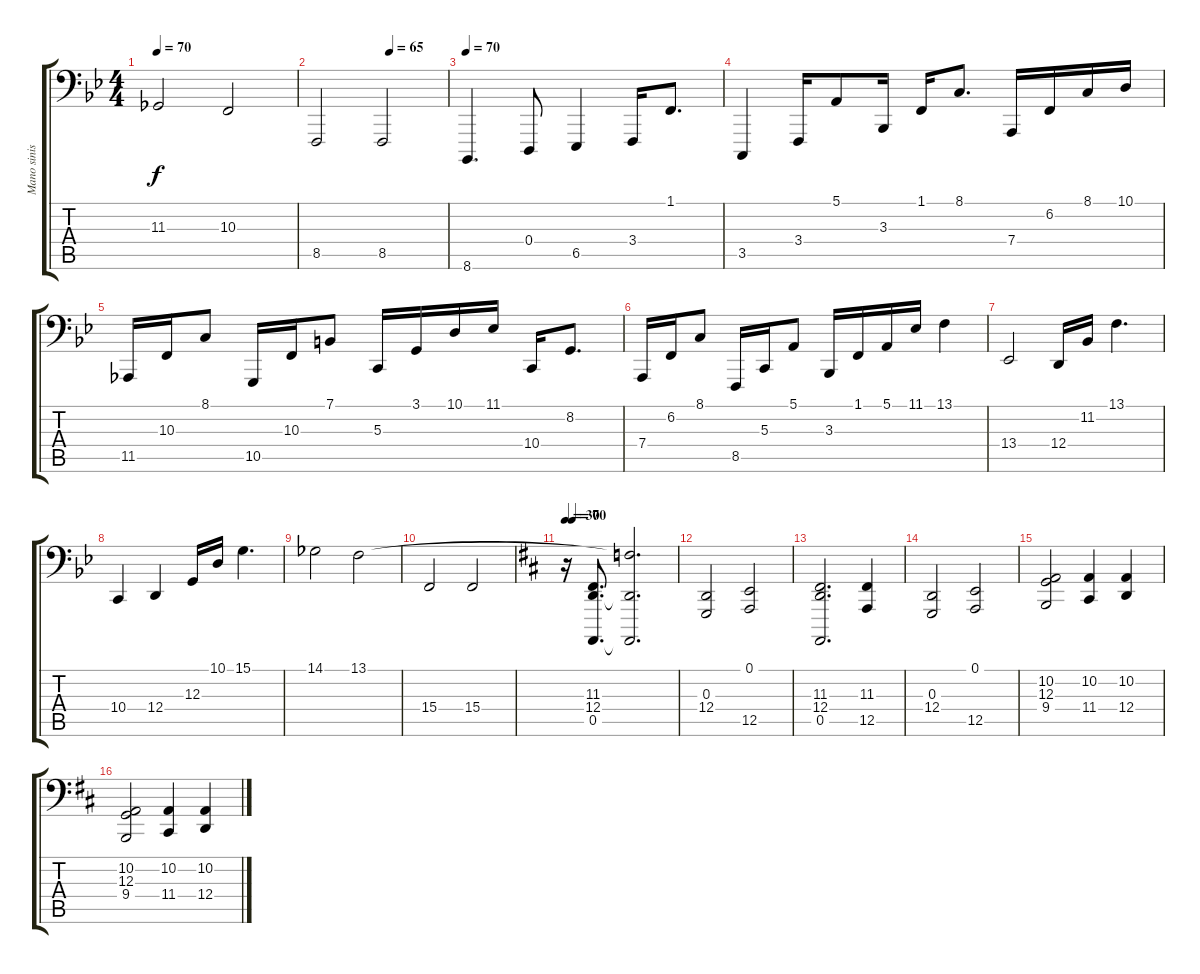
\track ("Mano sinistra" "Mano sinis") {instrument acousticgrandpiano}
\staff {score tabs}
\tuning (E2 B1 G1 D1 A0 D0) {hide}
\ts (4 4)
\tempo 70
\clef f4
\ks bb
11.3.2{dy f} 10.3.2 |
\tempo (65 0.5625)
8.5.2 8.5.2 |
\tempo 70
8.6.4{d} 0.4.8 6.5.4 3.4.16 1.1.8{d} |
3.5.4 3.4.16 5.1.8 3.3.16 1.1.16 8.1.8{d} 7.4.16 6.2.16 8.1.16 10.1.16 |
11.5.16 10.3.16 8.1.8 10.5.16 10.3.16 7.1.8 5.3.16 3.1.16 10.1.16 11.1.16 10.4.16 8.2.8{d} |
7.4.16 6.2.16 8.1.8 8.5.16 5.3.16 5.1.8 3.3.16 1.1.16 5.1.16 11.1.16 13.1.4 |
13.4.2 12.4.16 11.2.16 13.1.4{d} |
10.4.4 12.4.4 12.3.16 10.1.16 15.1.4{d} |
14.1.2 13.1.2 |
15.4.2 15.4.2 |
\tempo 30
\tempo (70 0.0625)
\ks d
r.16 (11.3 12.4 0.5).8{d} (13.1{t} 12.4{t} 0.5{t}).2{d} |
(0.3 12.4).2 (0.1 12.5).2 |
(11.3 12.4 0.5).2{d} (11.3 12.5).4 |
(0.3 12.4).2 (0.1 12.5).2 |
(10.2 12.3 9.4).2 (10.2 11.4).4 (10.2 12.4).4 |
(10.2 12.3 9.4).2 (10.2 11.4).4 (10.2 12.4).4
